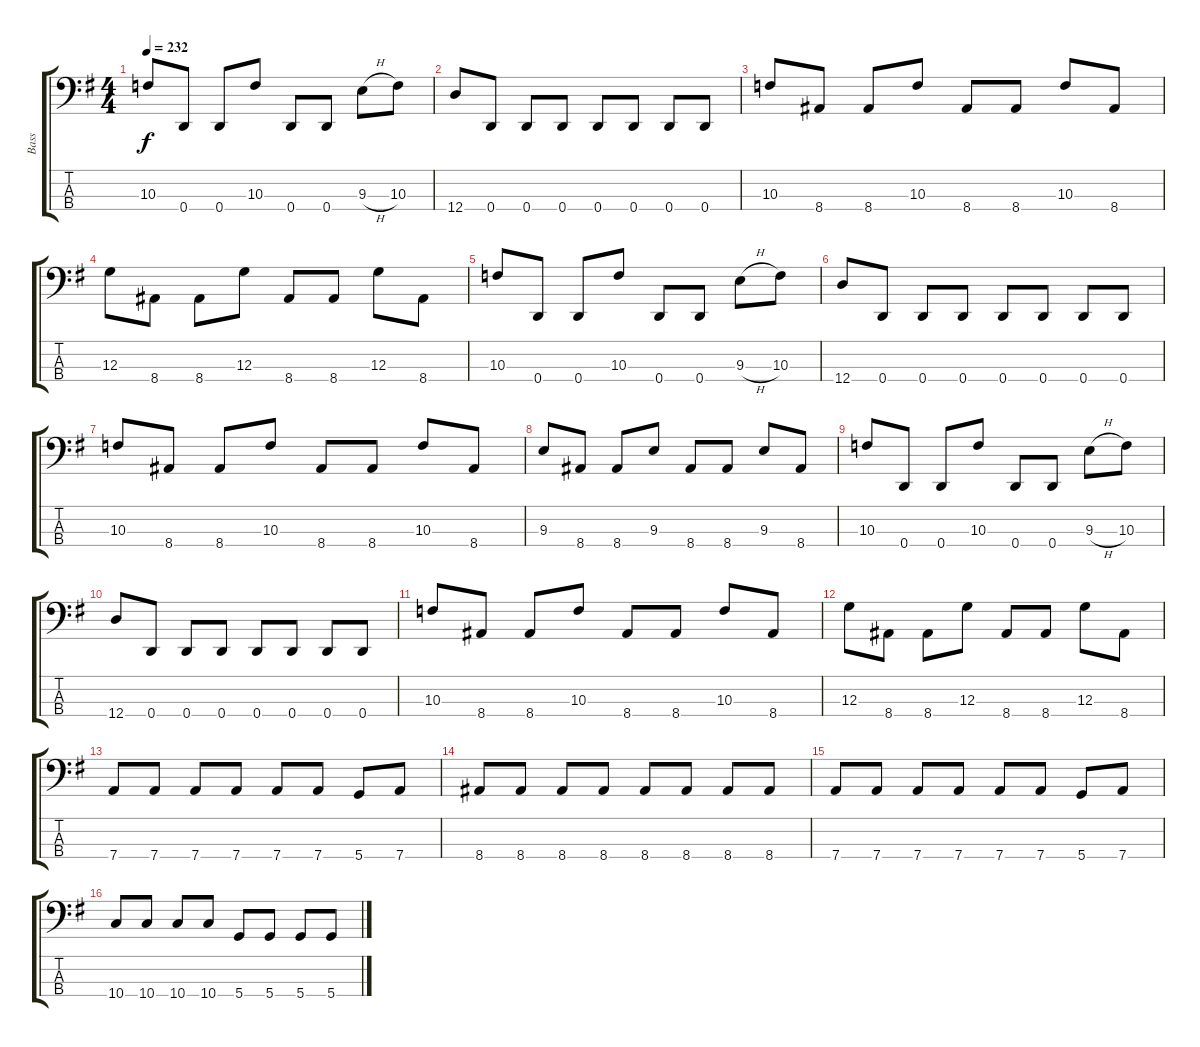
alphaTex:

\track ("Bass" "Bass") {instrument electricbassfinger}
\staff {score tabs}
\tuning (F2 C2 G1 D1) {hide}
\ts (4 4)
\tempo 232
\clef f4
\ks eminor
10.3.8{dy f} 0.4.8 0.4.8 10.3.8 0.4.8 0.4.8 9.3{h}.8 10.3.8 |
12.4.8 0.4.8 0.4.8 0.4.8 0.4.8 0.4.8 0.4.8 0.4.8 |
10.3.8 8.4.8 8.4.8 10.3.8 8.4.8 8.4.8 10.3.8 8.4.8 |
12.3.8 8.4.8 8.4.8 12.3.8 8.4.8 8.4.8 12.3.8 8.4.8 |
10.3.8 0.4.8 0.4.8 10.3.8 0.4.8 0.4.8 9.3{h}.8 10.3.8 |
12.4.8 0.4.8 0.4.8 0.4.8 0.4.8 0.4.8 0.4.8 0.4.8 |
10.3.8 8.4.8 8.4.8 10.3.8 8.4.8 8.4.8 10.3.8 8.4.8 |
9.3.8 8.4.8 8.4.8 9.3.8 8.4.8 8.4.8 9.3.8 8.4.8 |
10.3.8 0.4.8 0.4.8 10.3.8 0.4.8 0.4.8 9.3{h}.8 10.3.8 |
12.4.8 0.4.8 0.4.8 0.4.8 0.4.8 0.4.8 0.4.8 0.4.8 |
10.3.8 8.4.8 8.4.8 10.3.8 8.4.8 8.4.8 10.3.8 8.4.8 |
12.3.8 8.4.8 8.4.8 12.3.8 8.4.8 8.4.8 12.3.8 8.4.8 |
7.4.8 7.4.8 7.4.8 7.4.8 7.4.8 7.4.8 5.4.8 7.4.8 |
8.4.8 8.4.8 8.4.8 8.4.8 8.4.8 8.4.8 8.4.8 8.4.8 |
7.4.8 7.4.8 7.4.8 7.4.8 7.4.8 7.4.8 5.4.8 7.4.8 |
10.4.8 10.4.8 10.4.8 10.4.8 5.4.8 5.4.8 5.4.8 5.4.8
